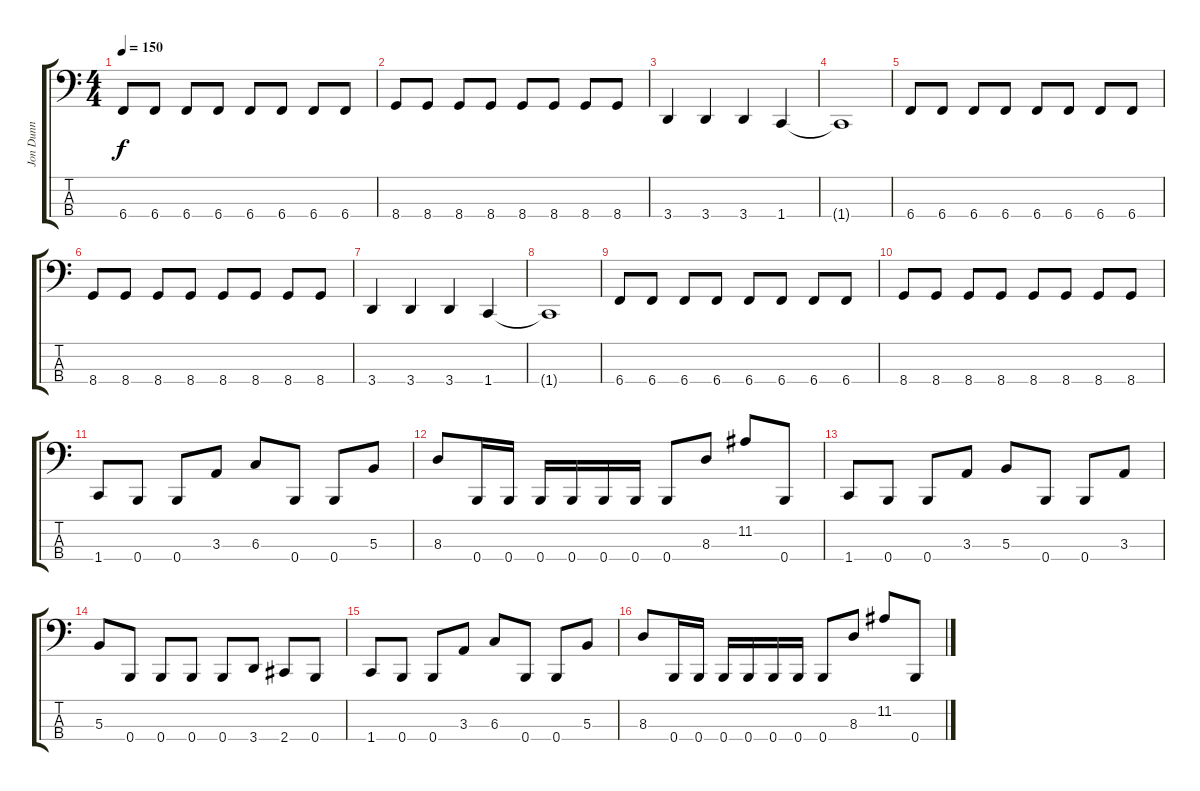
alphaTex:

\track ("Jon Dunn" "Jon Dunn") {instrument electricbasspick}
\staff {score tabs}
\tuning (E2 B1 Gb1 B0) {hide}
\ts (4 4)
\tempo 150
\clef f4
\ks c
6.4.8{dy f} 6.4.8 6.4.8 6.4.8 6.4.8 6.4.8 6.4.8 6.4.8 |
8.4.8 8.4.8 8.4.8 8.4.8 8.4.8 8.4.8 8.4.8 8.4.8 |
3.4.4 3.4.4 3.4.4 1.4.4 |
1.4{t}.1 |
6.4.8 6.4.8 6.4.8 6.4.8 6.4.8 6.4.8 6.4.8 6.4.8 |
8.4.8 8.4.8 8.4.8 8.4.8 8.4.8 8.4.8 8.4.8 8.4.8 |
3.4.4 3.4.4 3.4.4 1.4.4 |
1.4{t}.1 |
6.4.8 6.4.8 6.4.8 6.4.8 6.4.8 6.4.8 6.4.8 6.4.8 |
8.4.8 8.4.8 8.4.8 8.4.8 8.4.8 8.4.8 8.4.8 8.4.8 |
1.4.8 0.4.8 0.4.8 3.3.8 6.3.8 0.4.8 0.4.8 5.3.8 |
8.3.8 0.4.16 0.4.16 0.4.16 0.4.16 0.4.16 0.4.16 0.4.8 8.3.8 11.2.8 0.4.8 |
1.4.8 0.4.8 0.4.8 3.3.8 5.3.8 0.4.8 0.4.8 3.3.8 |
5.3.8 0.4.8 0.4.8 0.4.8 0.4.8 3.4.8 2.4.8 0.4.8 |
1.4.8 0.4.8 0.4.8 3.3.8 6.3.8 0.4.8 0.4.8 5.3.8 |
8.3.8 0.4.16 0.4.16 0.4.16 0.4.16 0.4.16 0.4.16 0.4.8 8.3.8 11.2.8 0.4.8
